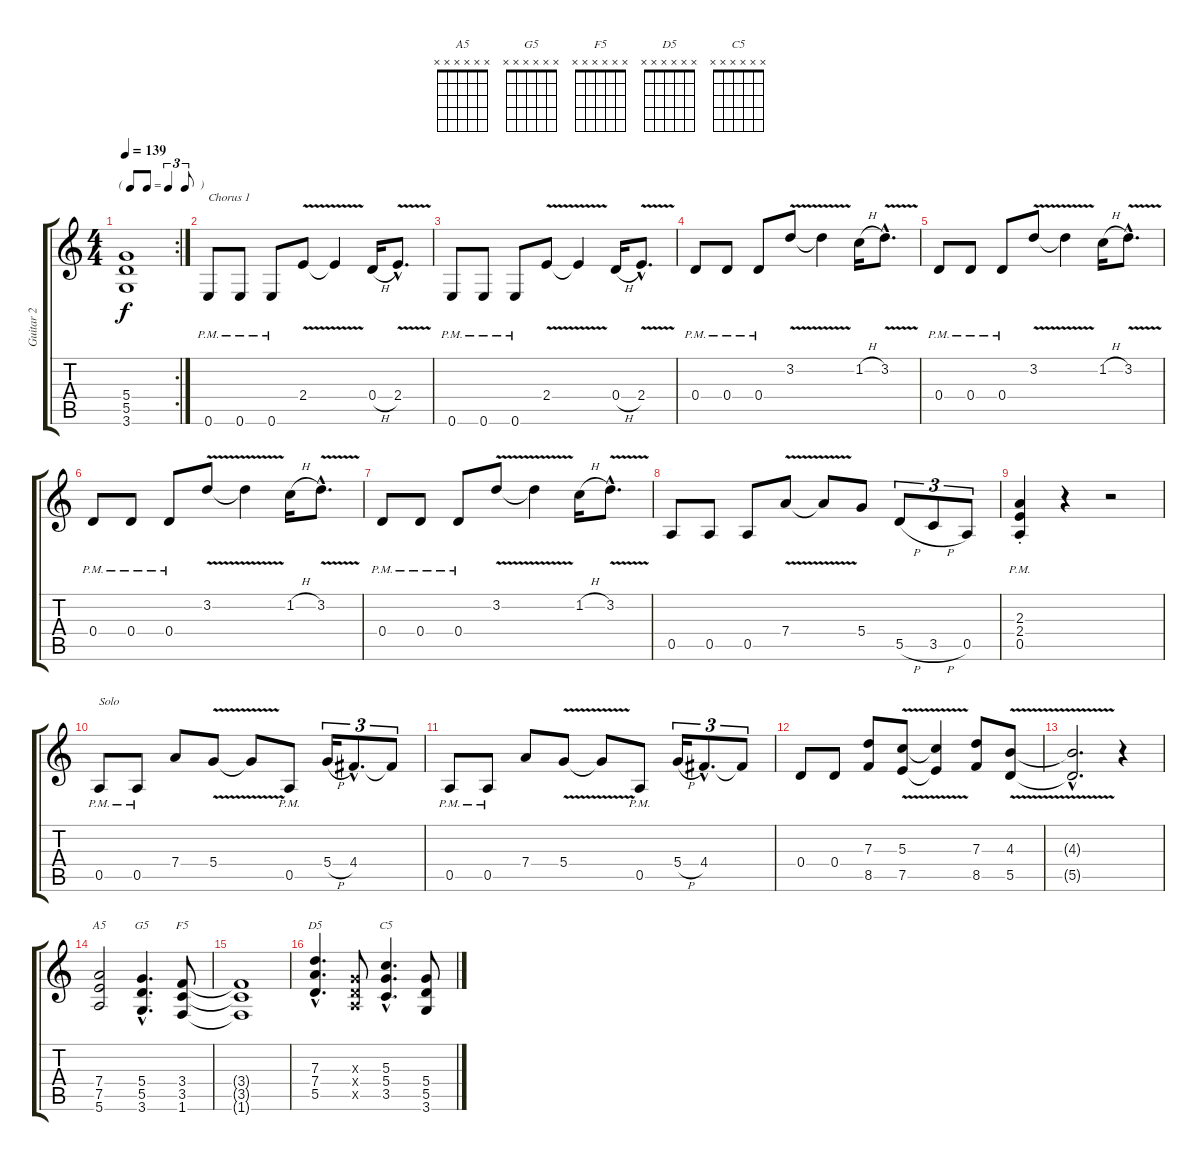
\track ("Guitar 2" "Guitar 2") {instrument overdrivenguitar}
\staff {score tabs}
\tuning (E4 B3 G3 D3 A2 E2) {hide}
\chord ("A5" x x x x x x) {firstfret 0}
\chord ("G5" x x x x x x) {firstfret 0}
\chord ("F5" x x x x x x) {firstfret 0}
\chord ("D5" x x x x x x) {firstfret 0}
\chord ("C5" x x x x x x) {firstfret 0}
\rc 2
\ts (4 4)
\tf triplet8th
\tempo 139
\clef g2
\ks c
(5.4{t} 5.5{t} 3.6{t}).1{dy f} |
0.6{pm}.8{txt "Chorus 1"} 0.6{pm}.8 0.6{pm}.8 2.4{v}.8 2.4{t}.4 0.4{h}.16 2.4{v hac}.8{d} |
0.6{pm}.8 0.6{pm}.8 0.6{pm}.8 2.4{v}.8 2.4{t}.4 0.4{h}.16 2.4{v hac}.8{d} |
0.4{pm}.8 0.4{pm}.8 0.4{pm}.8 3.2{v}.8 3.2{t}.4 1.2{h}.16 3.2{v hac}.8{d} |
0.4{pm}.8 0.4{pm}.8 0.4{pm}.8 3.2{v}.8 3.2{t}.4 1.2{h}.16 3.2{v hac}.8{d} |
0.4{pm}.8 0.4{pm}.8 0.4{pm}.8 3.2{v}.8 3.2{t}.4 1.2{h}.16 3.2{v hac}.8{d} |
0.4{pm}.8 0.4{pm}.8 0.4{pm}.8 3.2{v}.8 3.2{t}.4 1.2{h}.16 3.2{v hac}.8{d} |
0.5.8 0.5.8 0.5.8 7.4{v}.8 7.4{t}.8 5.4.8 5.5{h}.8{tu (3 2)} 3.5{h}.8{tu (3 2)} 0.5.8{tu (3 2)} |
(2.3{st} 2.4{pm} 0.5{pm}).4 r.4 r.2 |
0.5{pm}.8{txt "Solo"} 0.5{pm}.8 7.4.8 5.4{v}.8 5.4{t}.8 0.5{pm}.8 5.4{h}.16{tu (3 2)} 4.4{hac}.8{d tu (3 2)} 4.4{t}.8{tu (3 2)} |
0.5{pm}.8 0.5{pm}.8 7.4.8 5.4{v}.8 5.4{t}.8 0.5{pm}.8 5.4{h}.16{tu (3 2)} 4.4{hac}.8{d tu (3 2)} 4.4{t}.8{tu (3 2)} |
0.4.8 0.4.8 (7.3 8.5).8 (5.3{v} 7.5{v}).8 (5.3{t} 7.5{t}).4 (7.3 8.5).8 (4.3{v} 5.5{v}).8 |
(4.3{hac t} 5.5{hac t}).2{d} r.4 |
(7.4 7.5 5.6).2{ch "A5"} (5.4{hac} 5.5{hac} 3.6{hac}).4{d ch "G5"} (3.4 3.5 1.6).8{ch "F5"} |
(3.4{t} 3.5{t} 1.6{t}).1 |
(7.3{hac} 7.4{hac} 5.5{hac}).4{d ch "D5"} (0.3{x} 0.4{x} 0.5{x}).8 (5.3{hac} 5.4{hac} 3.5{hac}).4{d ch "C5"} (5.4 5.5 3.6).8
